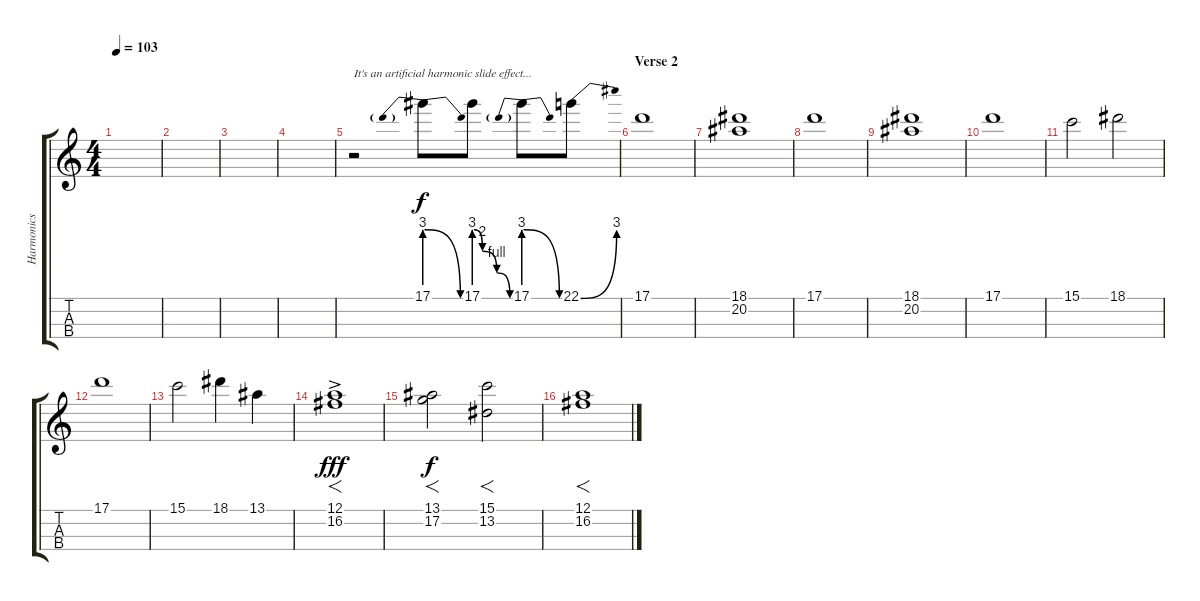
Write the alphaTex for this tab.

\track ("Harmonics" "Harmonics") {instrument contrabass}
\staff {score tabs}
\tuning (A3 D3 G2 C2) {hide}
\ts (4 4)
\tempo 103
\clef g2
\ks c
|
|
|
|
r.2{txt "It's an artificial harmonic slide effect..." volume 10} 17.1{be (prebendrelease 0 12 60 0)}.8 17.1{be (custom 0 12 14 8 38 4 60 0)}.8 17.1{be (prebendrelease 0 12 60 0)}.8 22.1{be (bend 0 0 60 12)}.8 |
\section ("" "Verse 2")
17.1.1{volume 5} |
(18.1 20.2).1 |
17.1.1 |
(18.1 20.2).1 |
17.1.1 |
15.1.2 18.1.2 |
17.1.1 |
15.1.2 18.1.4 13.1.4 |
(12.1 16.2{ac}).1{f dy fff volume 9} |
(13.1 17.2).2{f dy f} (15.1 13.2).2{f} |
(12.1 16.2).1{f}
